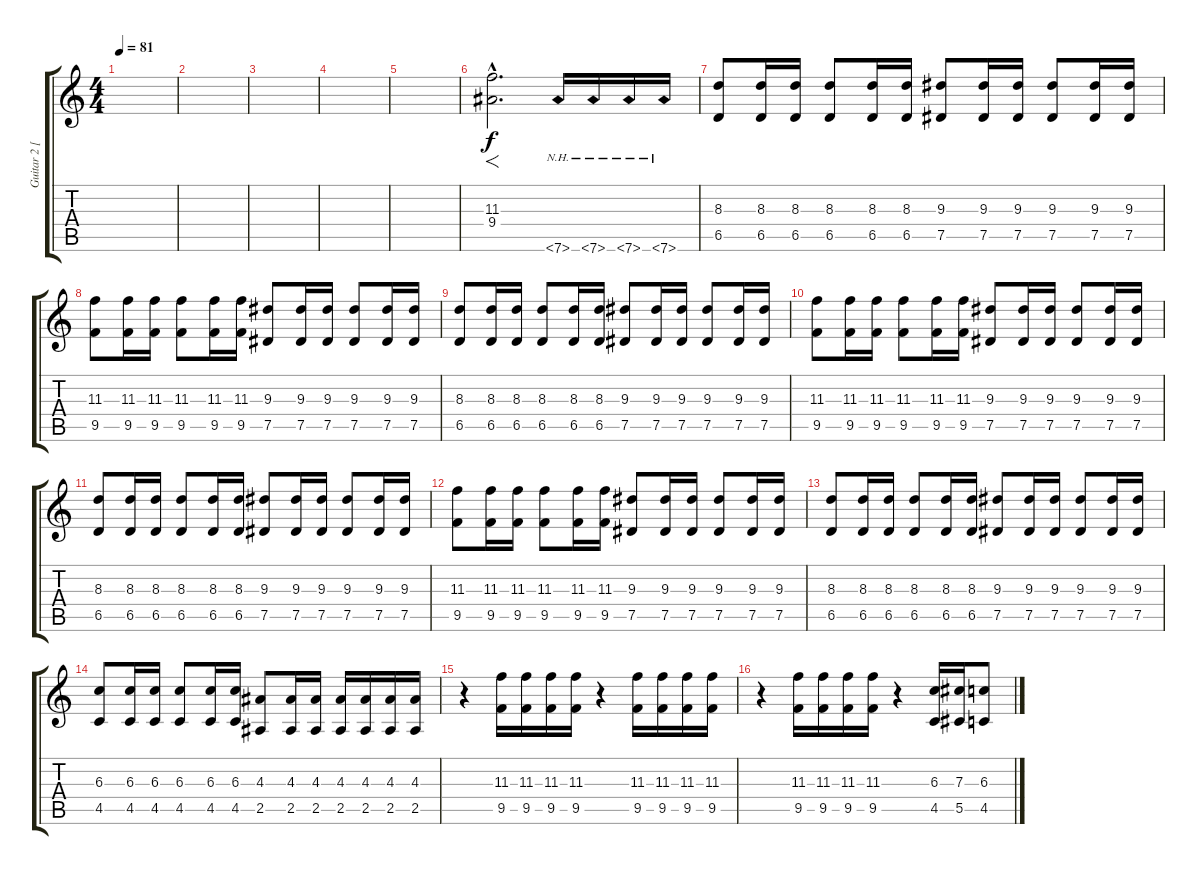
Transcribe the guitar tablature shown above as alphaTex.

\track ("Guitar 2 [Overdubbed]" "Guitar 2 [") {instrument distortionguitar}
\staff {score tabs}
\tuning (Eb4 Bb3 Gb3 Db3 Ab2 Eb2) {hide}
\ts (4 4)
\tempo 81
\clef g2
\ks c
|
|
|
|
|
(11.3{hac} 9.4{hac}).2{f d} 7.6{nh}.16 7.6{nh}.16 7.6{nh}.16 7.6{nh}.16 |
(8.3 6.5).8 (8.3 6.5).16 (8.3 6.5).16 (8.3 6.5).8 (8.3 6.5).16 (8.3 6.5).16 (9.3 7.5).8 (9.3 7.5).16 (9.3 7.5).16 (9.3 7.5).8 (9.3 7.5).16 (9.3 7.5).16 |
(11.3 9.5).8 (11.3 9.5).16 (11.3 9.5).16 (11.3 9.5).8 (11.3 9.5).16 (11.3 9.5).16 (9.3 7.5).8 (9.3 7.5).16 (9.3 7.5).16 (9.3 7.5).8 (9.3 7.5).16 (9.3 7.5).16 |
(8.3 6.5).8 (8.3 6.5).16 (8.3 6.5).16 (8.3 6.5).8 (8.3 6.5).16 (8.3 6.5).16 (9.3 7.5).8 (9.3 7.5).16 (9.3 7.5).16 (9.3 7.5).8 (9.3 7.5).16 (9.3 7.5).16 |
(11.3 9.5).8 (11.3 9.5).16 (11.3 9.5).16 (11.3 9.5).8 (11.3 9.5).16 (11.3 9.5).16 (9.3 7.5).8 (9.3 7.5).16 (9.3 7.5).16 (9.3 7.5).8 (9.3 7.5).16 (9.3 7.5).16 |
(8.3 6.5).8 (8.3 6.5).16 (8.3 6.5).16 (8.3 6.5).8 (8.3 6.5).16 (8.3 6.5).16 (9.3 7.5).8 (9.3 7.5).16 (9.3 7.5).16 (9.3 7.5).8 (9.3 7.5).16 (9.3 7.5).16 |
(11.3 9.5).8 (11.3 9.5).16 (11.3 9.5).16 (11.3 9.5).8 (11.3 9.5).16 (11.3 9.5).16 (9.3 7.5).8 (9.3 7.5).16 (9.3 7.5).16 (9.3 7.5).8 (9.3 7.5).16 (9.3 7.5).16 |
(8.3 6.5).8 (8.3 6.5).16 (8.3 6.5).16 (8.3 6.5).8 (8.3 6.5).16 (8.3 6.5).16 (9.3 7.5).8 (9.3 7.5).16 (9.3 7.5).16 (9.3 7.5).8 (9.3 7.5).16 (9.3 7.5).16 |
(6.3 4.5).8 (6.3 4.5).16 (6.3 4.5).16 (6.3 4.5).8 (6.3 4.5).16 (6.3 4.5).16 (4.3 2.5).8 (4.3 2.5).16 (4.3 2.5).16 (4.3 2.5).16 (4.3 2.5).16 (4.3 2.5).16 (4.3 2.5).16 |
r.4 (11.3 9.5).16 (11.3 9.5).16 (11.3 9.5).16 (11.3 9.5).16 r.4 (11.3 9.5).16 (11.3 9.5).16 (11.3 9.5).16 (11.3 9.5).16 |
r.4 (11.3 9.5).16 (11.3 9.5).16 (11.3 9.5).16 (11.3 9.5).16 r.4 (6.3 4.5).16 (7.3 5.5).16 (6.3 4.5).8
